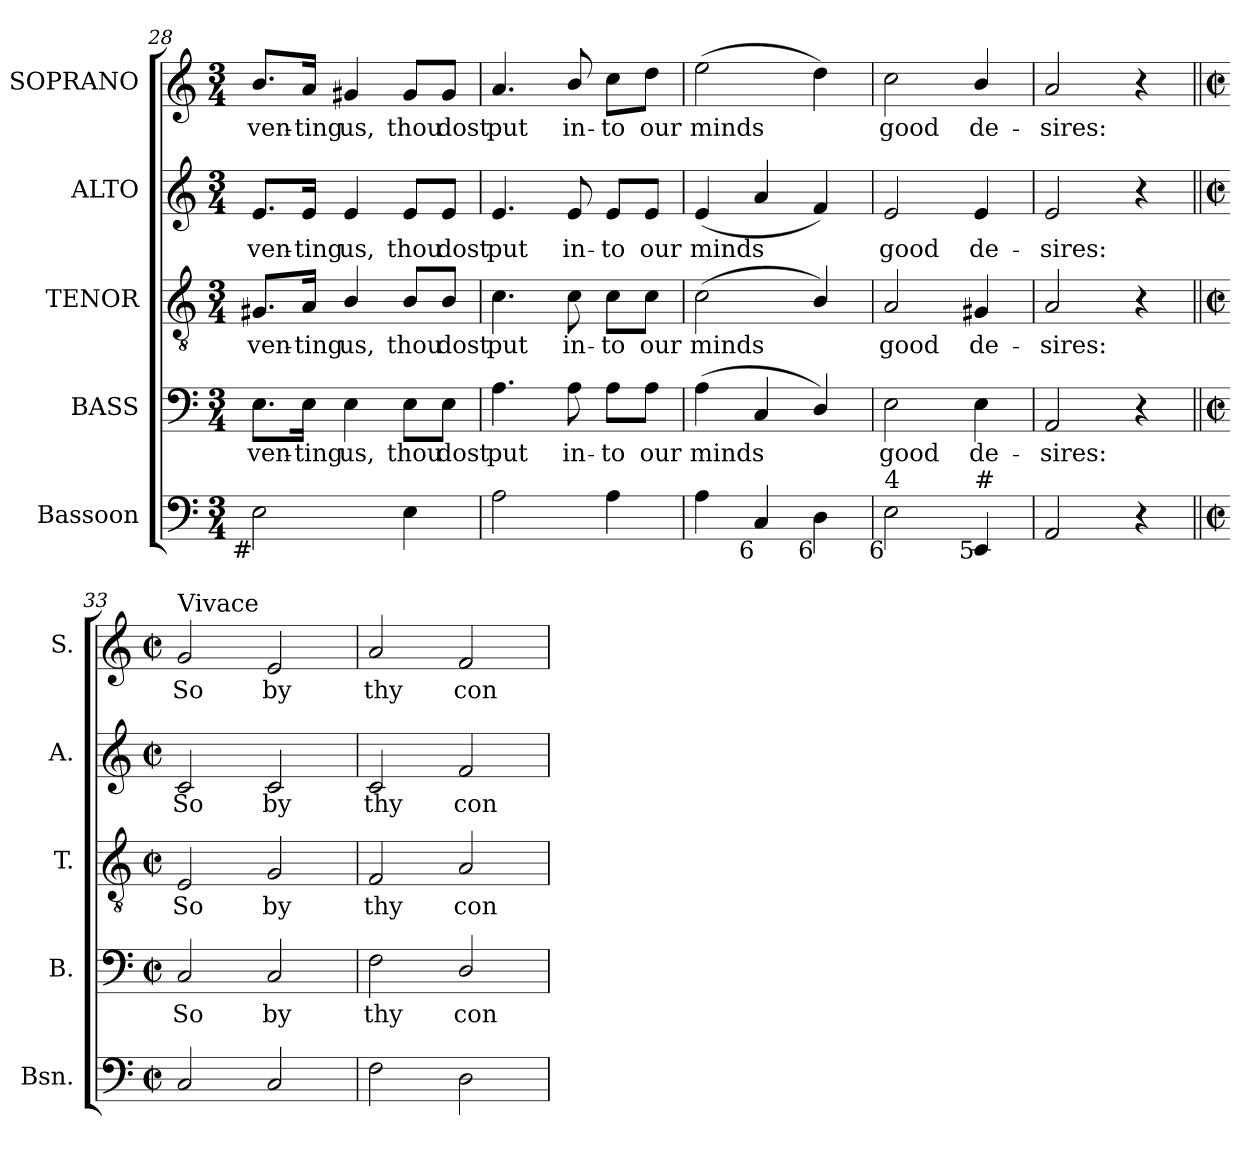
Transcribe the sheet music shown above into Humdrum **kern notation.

**kern	**kern	**text	**kern	**text	**kern	**text	**kern	**text
*part5	*part4	*part4	*part3	*part3	*part2	*part2	*part1	*part1
*staff5	*staff4	*staff4	*staff3	*staff3	*staff2	*staff2	*staff1	*staff1
*I"Bassoon	*I"BASS	*	*I"TENOR	*	*I"ALTO	*	*I"SOPRANO	*
*I'Bsn.	*I'B.	*	*I'T.	*	*I'A.	*	*I'S.	*
*clefF4	*clefF4	*	*clefGv2	*	*clefG2	*	*clefG2	*
*	*	*	*ITrd7c12	*	*	*	*	*
*k[]	*k[]	*	*k[]	*	*k[]	*	*k[]	*
*C:	*C:	*	*C:	*	*C:	*	*C:	*
*M3/4	*M3/4	*	*M3/4	*	*M3/4	*	*M3/4	*
=28	=28	=28	=28	=28	=28	=28	=28	=28
!	!	!LO:LY:b:color=#000000	!	!	!	!	!	!
!	!	!	!	!LO:LY:b:color=#000000	!	!	!	!
!	!	!	!	!	!	!LO:LY:b:color=#000000	!	!
!LO:TX:b:rj:t=#	!	!	!	!	!	!	!	!
!	!	!	!	!	!	!	!	!LO:LY:b:color=#000000
2Ei\	8.Ei\L	-ven-	8.GG#Xi/L	-ven-	8.ei/L	-ven-	8.bi/L	-ven-
!	!	!LO:LY:b:color=#000000	!	!	!	!	!	!
!	!	!	!	!LO:LY:b:color=#000000	!	!	!	!
!	!	!	!	!	!	!LO:LY:b:color=#000000	!	!
!	!	!	!	!	!	!	!	!LO:LY:b:color=#000000
.	16Ei\Jk	-ting	16AAi/Jk	-ting	16ei/Jk	-ting	16ai/Jk	-ting
!	!	!LO:LY:b:color=#000000	!	!	!	!	!	!
!	!	!	!	!LO:LY:b:color=#000000	!	!	!	!
!	!	!	!	!	!	!LO:LY:b:color=#000000	!	!
!	!	!	!	!	!	!	!	!LO:LY:b:color=#000000
.	4Ei\	us,	4BBi/	us,	4ei/	us,	4g#Xi/	us,
!	!	!LO:LY:b:color=#000000	!	!	!	!	!	!
!	!	!	!	!LO:LY:b:color=#000000	!	!	!	!
!	!	!	!	!	!	!LO:LY:b:color=#000000	!	!
!	!	!	!	!	!	!	!	!LO:LY:b:color=#000000
4Ei\	8Ei\L	thou	8BBi/L	thou	8ei/L	thou	8g#i/L	thou
!	!	!LO:LY:b:color=#000000	!	!	!	!	!	!
!	!	!	!	!LO:LY:b:color=#000000	!	!	!	!
!	!	!	!	!	!	!LO:LY:b:color=#000000	!	!
!	!	!	!	!	!	!	!	!LO:LY:b:color=#000000
.	8Ei\J	dost	8BBi/J	dost	8ei/J	dost	8g#i/J	dost
=29	=29	=29	=29	=29	=29	=29	=29	=29
!	!	!LO:LY:b:color=#000000	!	!	!	!	!	!
!	!	!	!	!LO:LY:b:color=#000000	!	!	!	!
!	!	!	!	!	!	!LO:LY:b:color=#000000	!	!
!	!	!	!	!	!	!	!	!LO:LY:b:color=#000000
2Ai\	4.Ai\	put	4.Ci\	put	4.ei/	put	4.ai/	put
!	!	!LO:LY:b:color=#000000	!	!	!	!	!	!
!	!	!	!	!LO:LY:b:color=#000000	!	!	!	!
!	!	!	!	!	!	!LO:LY:b:color=#000000	!	!
!	!	!	!	!	!	!	!	!LO:LY:b:color=#000000
.	8Ai\	in-	8Ci\	in-	8ei/	in-	8bi/	in-
!	!	!LO:LY:b:color=#000000	!	!	!	!	!	!
!	!	!	!	!LO:LY:b:color=#000000	!	!	!	!
!	!	!	!	!	!	!LO:LY:b:color=#000000	!	!
!	!	!	!	!	!	!	!	!LO:LY:b:color=#000000
4Ai\	8Ai\L	-to	8Ci\L	-to	8ei/L	-to	8cci\L	-to
!	!	!LO:LY:b:color=#000000	!	!	!	!	!	!
!	!	!	!	!LO:LY:b:color=#000000	!	!	!	!
!	!	!	!	!	!	!LO:LY:b:color=#000000	!	!
!	!	!	!	!	!	!	!	!LO:LY:b:color=#000000
.	8Ai\J	our	8Ci\J	our	8ei/J	our	8ddi\J	our
=30	=30	=30	=30	=30	=30	=30	=30	=30
!	!	!LO:LY:b:color=#000000	!	!	!	!	!	!
!	!	!	!	!LO:LY:b:color=#000000	!	!	!	!
!	!	!	!	!	!	!LO:LY:b:color=#000000	!	!
!	!	!	!	!	!	!	!	!LO:LY:b:color=#000000
4Ai\	(4Ai\	minds	(2Ci\	minds	(4ei/	minds	(2eei\	minds
!LO:TX:b:rj:t=6	!	!	!	!	!	!	!	!
4Ci/	4Ci/	.	.	.	4ai/	.	.	.
!LO:TX:b:rj:t=6	!	!	!	!	!	!	!	!
4Di\	4Di/)	.	4BBi/)	.	4fi/)	.	4ddi\)	.
=31	=31	=31	=31	=31	=31	=31	=31	=31
!	!	!LO:LY:b:color=#000000	!	!	!	!	!	!
!	!	!	!	!LO:LY:b:color=#000000	!	!	!	!
!	!	!	!	!	!	!LO:LY:b:color=#000000	!	!
!LO:TX:b:rj:t=6	!	!	!	!	!	!	!	!
!LO:TX:t=4	!	!	!	!	!	!	!	!
!	!	!	!	!	!	!	!	!LO:LY:b:color=#000000
2Ei\	2Ei\	good	2AAi/	good	2ei/	good	2cci\	good
!	!	!LO:LY:b:color=#000000	!	!	!	!	!	!
!	!	!	!	!LO:LY:b:color=#000000	!	!	!	!
!	!	!	!	!	!	!LO:LY:b:color=#000000	!	!
!LO:TX:b:rj:t=5	!	!	!	!	!	!	!	!
!LO:TX:t=#	!	!	!	!	!	!	!	!
!	!	!	!	!	!	!	!	!LO:LY:b:color=#000000
4EEi/	4Ei\	de-	4GG#Xi/	de-	4ei/	de-	4bi/	de-
=32	=32	=32	=32	=32	=32	=32	=32	=32
!	!	!LO:LY:b:color=#000000	!	!	!	!	!	!
!	!	!	!	!LO:LY:b:color=#000000	!	!	!	!
!	!	!	!	!	!	!LO:LY:b:color=#000000	!	!
!	!	!	!	!	!	!	!	!LO:LY:b:color=#000000
2AAi/	2AAi/	-sires:	2AAi/	-sires:	2ei/	-sires:	2ai/	-sires:
4r	4r	.	4r	.	4r	.	4r	.
!!LO:LB:g=z
=33||	=33||	=33||	=33||	=33||	=33||	=33||	=33||	=33||
*M2/2	*M2/2	*	*M2/2	*	*M2/2	*	*M2/2	*
*met(c|)	*met(c|)	*	*met(c|)	*	*met(c|)	*	*met(c|)	*
!	!	!LO:LY:b:color=#000000	!	!	!	!	!	!
!	!	!	!	!LO:LY:b:color=#000000	!	!	!	!
!	!	!	!	!	!	!LO:LY:b:color=#000000	!	!
!	!	!	!	!	!	!	!LO:TX:a:t=Vivace	!
!	!	!	!	!	!	!	!	!LO:LY:b:color=#000000
2Ci/	2Ci/	So	2EEi/	So	2ci/	So	2gi/	So
!	!	!LO:LY:b:color=#000000	!	!	!	!	!	!
!	!	!	!	!LO:LY:b:color=#000000	!	!	!	!
!	!	!	!	!	!	!LO:LY:b:color=#000000	!	!
!	!	!	!	!	!	!	!	!LO:LY:b:color=#000000
2Ci/	2Ci/	by	2GGi/	by	2ci/	by	2ei/	by
=34	=34	=34	=34	=34	=34	=34	=34	=34
!	!	!LO:LY:b:color=#000000	!	!	!	!	!	!
!	!	!	!	!LO:LY:b:color=#000000	!	!	!	!
!	!	!	!	!	!	!LO:LY:b:color=#000000	!	!
!	!	!	!	!	!	!	!	!LO:LY:b:color=#000000
2Fi\	2Fi\	thy	2FFi/	thy	2ci/	thy	2ai/	thy
!	!	!LO:LY:b:color=#000000	!	!	!	!	!	!
!	!	!	!	!LO:LY:b:color=#000000	!	!	!	!
!	!	!	!	!	!	!LO:LY:b:color=#000000	!	!
!	!	!	!	!	!	!	!	!LO:LY:b:color=#000000
2Di\	2Di/	con-	2AAi/	con-	2fi/	con-	2fi/	con-
=	=	=	=	=	=	=	=	=
*-	*-	*-	*-	*-	*-	*-	*-	*-
